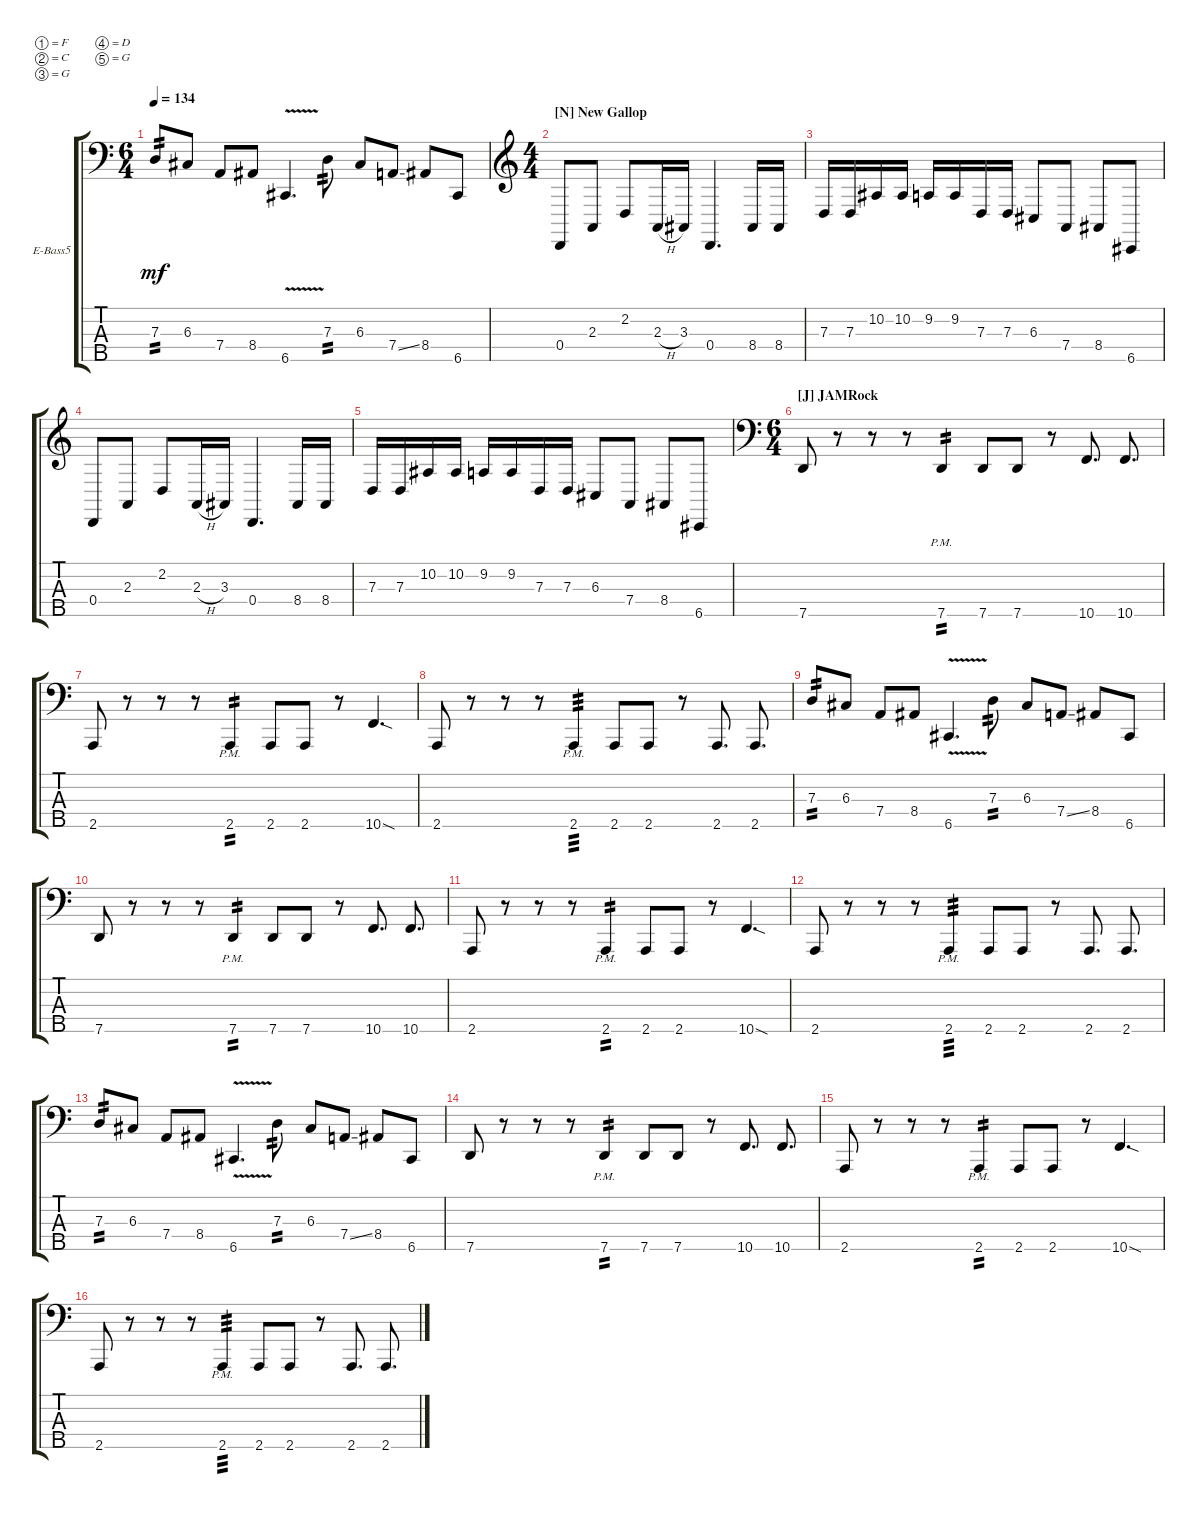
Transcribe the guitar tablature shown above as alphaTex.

\defaultSystemsLayout 4
\bracketExtendMode groupsimilarinstruments
\firstSystemTrackNameOrientation horizontal
\otherSystemsTrackNameOrientation horizontal
\track ("Skylar" "E-Bass5") {instrument electricbassfinger}
\staff {score tabs}
\tuning (F2 C2 G1 D1 G0)
\ts (6 4)
\tempo 134
\clef f4
\ks c
7.3.8{tp 2 dy mf} 6.3.8 7.4.8 8.4.8 6.5{v}.4{d} 7.3.8{tp 2} 6.3.8 7.4{ss}.8 8.4.8 6.5.8 |
\ts (4 4)
\section ("N" "New Gallop")
\clef g2
0.4.8 2.3.8 2.2.8 2.3{h}.16 3.3.16 0.4.4{d} 8.4.16 8.4.16 |
7.3.16 7.3.16 10.2.16 10.2.16 9.2.16 9.2.16 7.3.16 7.3.16 6.3.8 7.4.8 8.4.8 6.5.8 |
0.4.8 2.3.8 2.2.8 2.3{h}.16 3.3.16 0.4.4{d} 8.4.16 8.4.16 |
7.3.16 7.3.16 10.2.16 10.2.16 9.2.16 9.2.16 7.3.16 7.3.16 6.3.8 7.4.8 8.4.8 6.5.8 |
\ts (6 4)
\section ("J" "JAMRock")
\clef f4
7.5.8 r.8 r.8 r.8 7.5{pm}.4{tp 2} 7.5.8 7.5.8 r.8 10.5.8{d} 10.5.8{d} |
2.5.8 r.8 r.8 r.8 2.5{pm}.4{tp 2} 2.5.8 2.5.8 r.8 10.5{sod}.4{d} |
2.5.8 r.8 r.8 r.8 2.5{pm}.4{tp 3} 2.5.8 2.5.8 r.8 2.5.8{d} 2.5.8{d} |
7.3.8{tp 2} 6.3.8 7.4.8 8.4.8 6.5{v}.4{d} 7.3.8{tp 2} 6.3.8 7.4{ss}.8 8.4.8 6.5.8 |
7.5.8 r.8 r.8 r.8 7.5{pm}.4{tp 2} 7.5.8 7.5.8 r.8 10.5.8{d} 10.5.8{d} |
2.5.8 r.8 r.8 r.8 2.5{pm}.4{tp 2} 2.5.8 2.5.8 r.8 10.5{sod}.4{d} |
2.5.8 r.8 r.8 r.8 2.5{pm}.4{tp 3} 2.5.8 2.5.8 r.8 2.5.8{d} 2.5.8{d} |
7.3.8{tp 2} 6.3.8 7.4.8 8.4.8 6.5{v}.4{d} 7.3.8{tp 2} 6.3.8 7.4{ss}.8 8.4.8 6.5.8 |
7.5.8 r.8 r.8 r.8 7.5{pm}.4{tp 2} 7.5.8 7.5.8 r.8 10.5.8{d} 10.5.8{d} |
2.5.8 r.8 r.8 r.8 2.5{pm}.4{tp 2} 2.5.8 2.5.8 r.8 10.5{sod}.4{d} |
2.5.8 r.8 r.8 r.8 2.5{pm}.4{tp 3} 2.5.8 2.5.8 r.8 2.5.8{d} 2.5.8{d}
